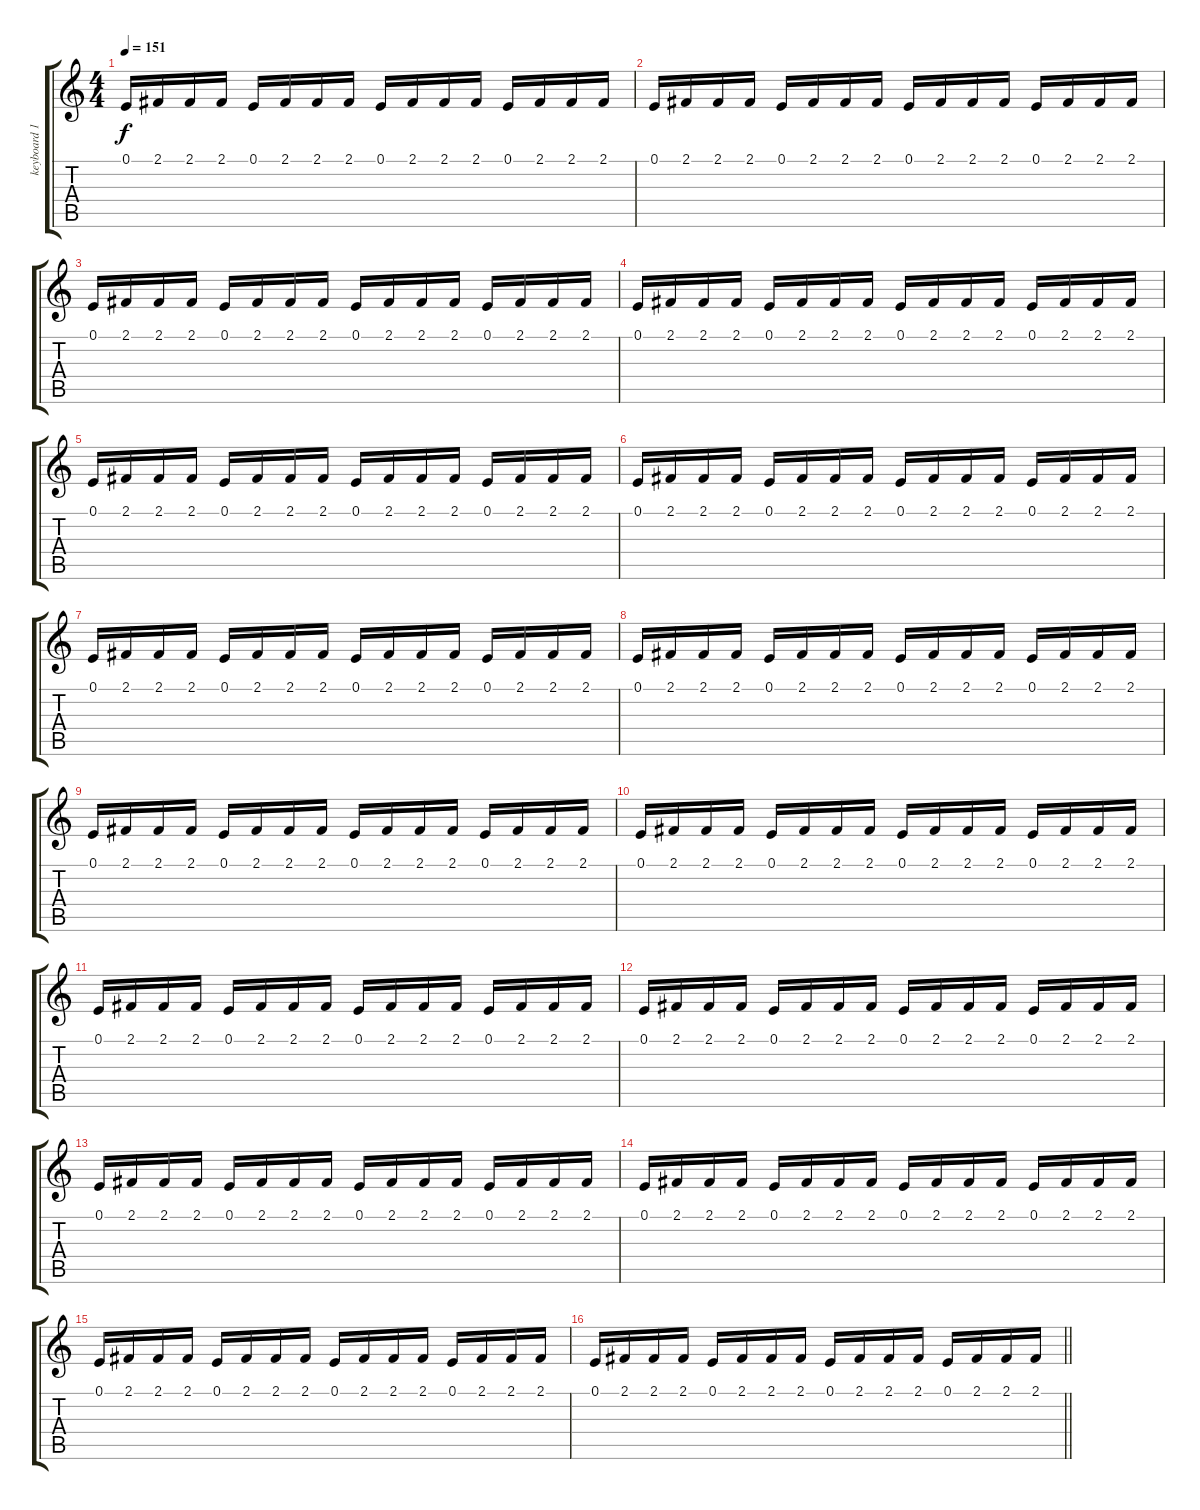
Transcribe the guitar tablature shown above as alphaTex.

\track ("keyboard 1" "keyboard 1") {instrument lead1square}
\staff {score tabs}
\tuning (E4 B3 G3 D3 A2 E2) {hide}
\ts (4 4)
\tempo 151
\clef g2
\ks c
0.1.16{dy f balance 0} 2.1.16 2.1.16 2.1.16 0.1.16 2.1.16 2.1.16 2.1.16 0.1.16 2.1.16 2.1.16 2.1.16 0.1.16 2.1.16 2.1.16 2.1.16 |
0.1.16 2.1.16 2.1.16 2.1.16 0.1.16 2.1.16 2.1.16 2.1.16 0.1.16 2.1.16 2.1.16 2.1.16 0.1.16 2.1.16 2.1.16 2.1.16 |
0.1.16 2.1.16 2.1.16 2.1.16 0.1.16 2.1.16 2.1.16 2.1.16 0.1.16 2.1.16 2.1.16 2.1.16 0.1.16 2.1.16 2.1.16 2.1.16 |
0.1.16 2.1.16 2.1.16 2.1.16 0.1.16 2.1.16 2.1.16 2.1.16 0.1.16 2.1.16 2.1.16 2.1.16 0.1.16 2.1.16 2.1.16 2.1.16 |
0.1.16{balance 16} 2.1.16 2.1.16 2.1.16 0.1.16 2.1.16 2.1.16 2.1.16 0.1.16 2.1.16 2.1.16 2.1.16 0.1.16 2.1.16 2.1.16 2.1.16 |
0.1.16 2.1.16 2.1.16 2.1.16 0.1.16 2.1.16 2.1.16 2.1.16 0.1.16 2.1.16 2.1.16 2.1.16 0.1.16 2.1.16 2.1.16 2.1.16 |
0.1.16 2.1.16 2.1.16 2.1.16 0.1.16 2.1.16 2.1.16 2.1.16 0.1.16 2.1.16 2.1.16 2.1.16 0.1.16 2.1.16 2.1.16 2.1.16 |
0.1.16 2.1.16 2.1.16 2.1.16 0.1.16 2.1.16 2.1.16 2.1.16 0.1.16 2.1.16 2.1.16 2.1.16 0.1.16 2.1.16 2.1.16 2.1.16 |
0.1.16{balance 0} 2.1.16 2.1.16 2.1.16 0.1.16 2.1.16 2.1.16 2.1.16 0.1.16 2.1.16 2.1.16 2.1.16 0.1.16 2.1.16 2.1.16 2.1.16 |
0.1.16 2.1.16 2.1.16 2.1.16 0.1.16 2.1.16 2.1.16 2.1.16 0.1.16 2.1.16 2.1.16 2.1.16 0.1.16 2.1.16 2.1.16 2.1.16 |
0.1.16 2.1.16 2.1.16 2.1.16 0.1.16 2.1.16 2.1.16 2.1.16 0.1.16 2.1.16 2.1.16 2.1.16 0.1.16 2.1.16 2.1.16 2.1.16 |
0.1.16 2.1.16 2.1.16 2.1.16 0.1.16 2.1.16 2.1.16 2.1.16 0.1.16 2.1.16 2.1.16 2.1.16 0.1.16 2.1.16 2.1.16 2.1.16 |
0.1.16{balance 16} 2.1.16 2.1.16 2.1.16 0.1.16 2.1.16 2.1.16 2.1.16 0.1.16 2.1.16 2.1.16 2.1.16 0.1.16 2.1.16 2.1.16 2.1.16 |
0.1.16 2.1.16 2.1.16 2.1.16 0.1.16 2.1.16 2.1.16 2.1.16 0.1.16 2.1.16 2.1.16 2.1.16 0.1.16 2.1.16 2.1.16 2.1.16 |
0.1.16 2.1.16 2.1.16 2.1.16 0.1.16 2.1.16 2.1.16 2.1.16 0.1.16 2.1.16 2.1.16 2.1.16 0.1.16 2.1.16 2.1.16 2.1.16 |
\barLineRight lightlight
0.1.16 2.1.16 2.1.16 2.1.16 0.1.16 2.1.16 2.1.16 2.1.16 0.1.16 2.1.16 2.1.16 2.1.16 0.1.16 2.1.16 2.1.16 2.1.16
